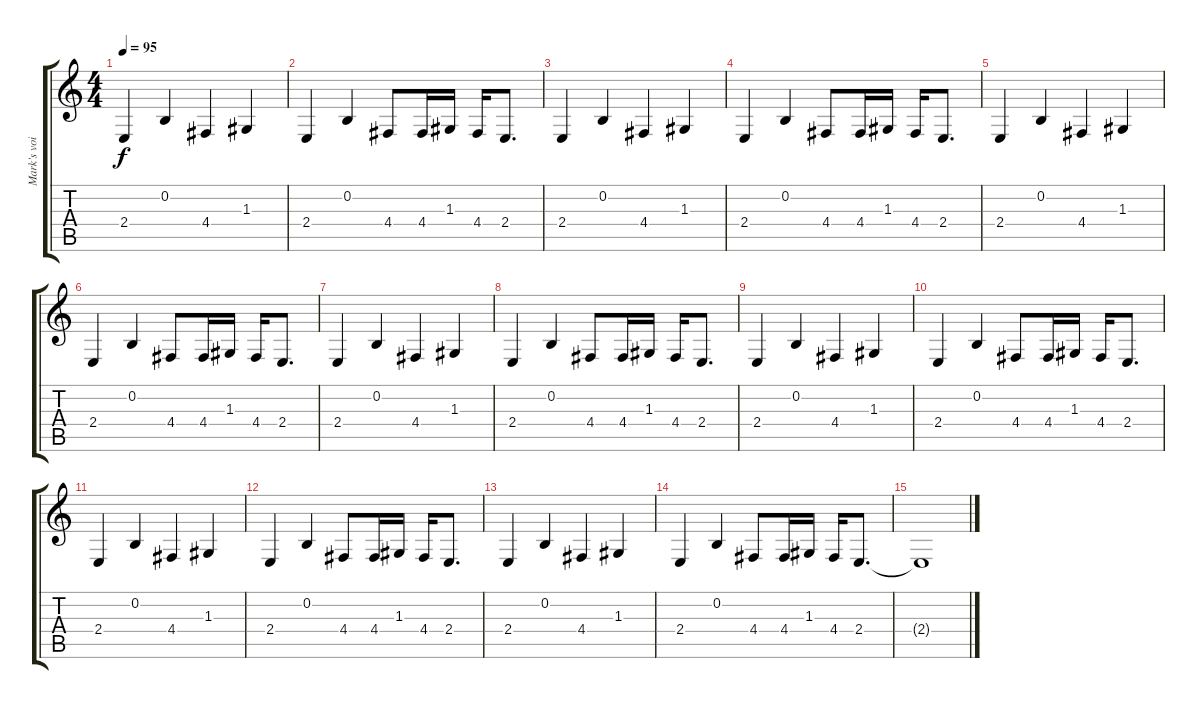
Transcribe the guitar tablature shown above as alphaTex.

\track ("Mark's voice" "Mark's voi") {instrument oboe}
\staff {score tabs}
\tuning (E4 B3 G3 D3 A2 E2) {hide}
\ts (4 4)
\tempo 95
\clef g2
\ks c
2.4.4{dy f} 0.2.4 4.4.4 1.3.4 |
2.4.4 0.2.4 4.4.8 4.4.16 1.3.16 4.4.16 2.4.8{d} |
2.4.4 0.2.4 4.4.4 1.3.4 |
2.4.4 0.2.4 4.4.8 4.4.16 1.3.16 4.4.16 2.4.8{d} |
2.4.4 0.2.4 4.4.4 1.3.4 |
2.4.4 0.2.4 4.4.8 4.4.16 1.3.16 4.4.16 2.4.8{d} |
2.4.4 0.2.4 4.4.4 1.3.4 |
2.4.4 0.2.4 4.4.8 4.4.16 1.3.16 4.4.16 2.4.8{d} |
2.4.4 0.2.4 4.4.4 1.3.4 |
2.4.4 0.2.4 4.4.8 4.4.16 1.3.16 4.4.16 2.4.8{d} |
2.4.4 0.2.4 4.4.4 1.3.4 |
2.4.4 0.2.4 4.4.8 4.4.16 1.3.16 4.4.16 2.4.8{d} |
2.4.4 0.2.4 4.4.4 1.3.4 |
2.4.4 0.2.4 4.4.8 4.4.16 1.3.16 4.4.16 2.4.8{d} |
2.4{t}.1
